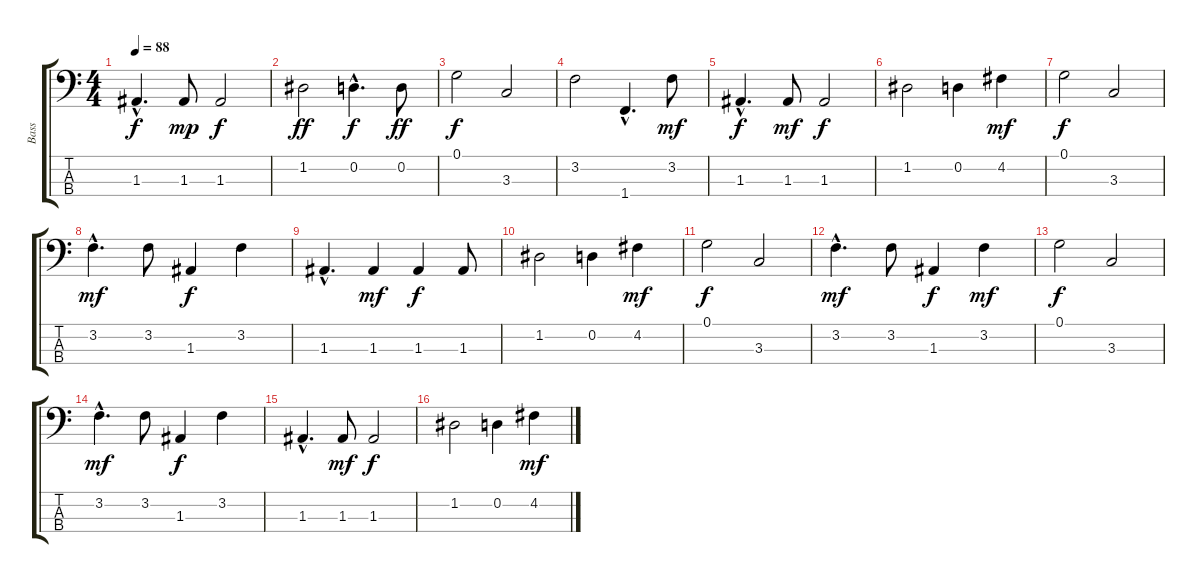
\track ("Bass" "Bass") {instrument acousticbass}
\staff {score tabs}
\tuning (G2 D2 A1 E1) {hide}
\ts (4 4)
\tempo 88
\clef f4
\ks c
1.3{hac}.4{d dy f instrument acousticbass} 1.3.8{dy mp} 1.3.2{dy f} |
1.2.2{dy ff} 0.2{hac}.4{d dy f} 0.2.8{dy ff} |
0.1.2{dy f} 3.3.2 |
3.2.2 1.4{hac}.4{d} 3.2.8{dy mf} |
1.3{hac}.4{d dy f} 1.3.8{dy mf} 1.3.2{dy f} |
1.2.2 0.2.4 4.2.4{dy mf} |
0.1.2{dy f} 3.3.2 |
3.2{hac}.4{d dy mf} 3.2.8 1.3.4{dy f} 3.2.4 |
1.3{hac}.4{d} 1.3.4{dy mf} 1.3.4{dy f} 1.3.8 |
1.2.2 0.2.4 4.2.4{dy mf} |
0.1.2{dy f} 3.3.2 |
3.2{hac}.4{d dy mf} 3.2.8 1.3.4{dy f} 3.2.4{dy mf} |
0.1.2{dy f} 3.3.2 |
3.2{hac}.4{d dy mf} 3.2.8 1.3.4{dy f} 3.2.4 |
1.3{hac}.4{d} 1.3.8{dy mf} 1.3.2{dy f} |
1.2.2 0.2.4 4.2.4{dy mf}
